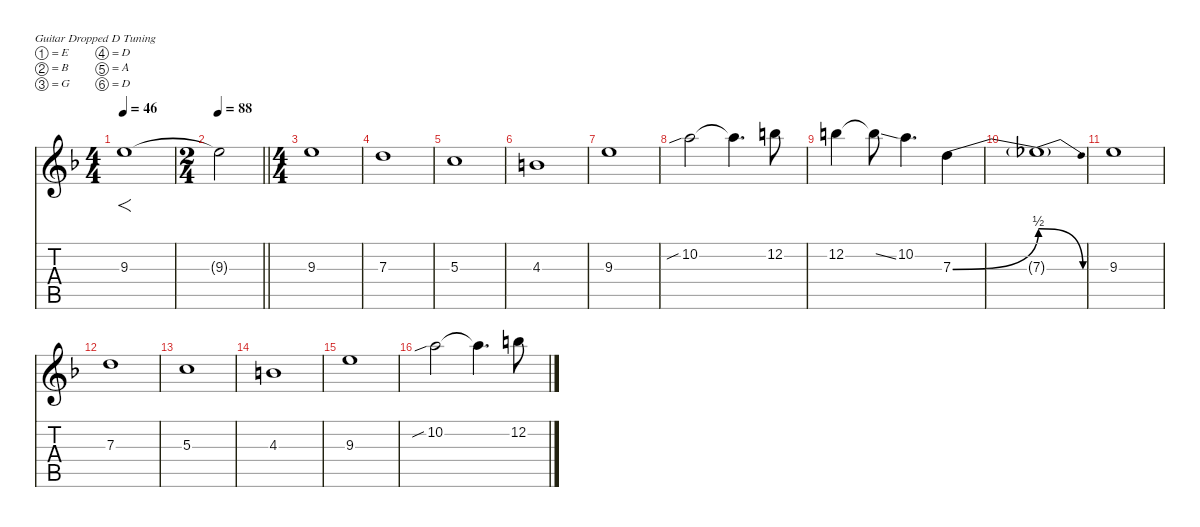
\defaultSystemsLayout 4
\hideDynamics
\bracketExtendMode nobrackets
\singleTrackTrackNamePolicy hidden
\multiTrackTrackNamePolicy hidden
\otherSystemsTrackNameOrientation horizontal
\track ("Guitar 2" "Guitar 2") {defaultSystemsLayout 8 instrument distortionguitar}
\staff {score tabs}
\tuning (E4 B3 G3 D3 A2 D2)
\ts (4 4)
\beaming (8 2 2 2 2)
\tempo 46
\clef g2
\ks dminor
9.3{acc forcenatural}.1{f dy mf instrument distortionguitar beam Down} |
\ts (2 4)
\beaming (8 2 2 2 2)
\tempo 88
\barLineRight lightlight
9.3{t acc forcenatural}.2{beam Down} |
\ts (4 4)
\beaming (8 2 2 2 2)
\tempo (89 hide)
9.3{acc forcenatural}.1{dy ff beam Down} |
\tempo (88 hide)
7.3{acc forcenatural}.1{beam Down} |
\tempo (89 hide)
5.3{acc forcenatural}.1{beam Down} |
\tempo (88 hide)
4.3{acc forcenatural}.1{beam Down} |
\tempo (89 hide)
9.3{acc forcenatural}.1{beam Down} |
\tempo (88 hide)
\tempo (89 0.992064 hide)
10.2{sib acc forcenatural}.2{dy mf beam Down} 10.2{t acc forcenatural}.4{d dy f beam Down} 12.2{acc forcenatural}.8{dy mf beam Down} |
12.2{acc forcenatural}.4{beam Down} 12.2{ss t acc forcenatural}.8{dy f beam Down} 10.2{acc forcenatural}.4{d dy mf beam Down} 7.3{be (bend 3.5999999999999996 0 49.8 2) acc forcenatural}.4{beam Down} |
\tempo (88 hide)
\tempo (89 0.984127 hide)
7.3{be (release 17.4 2 49.199999999999996 0) t}.1{dy f beam Down} |
9.3{acc forcenatural}.1{dy ff beam Down} |
\tempo (88 hide)
7.3{acc forcenatural}.1{beam Down} |
\tempo (89 hide)
5.3{acc forcenatural}.1{beam Down} |
\tempo (88 hide)
4.3{acc forcenatural}.1{beam Down} |
\tempo (89 hide)
9.3{acc forcenatural}.1{beam Down} |
\tempo (88 hide)
10.2{sib acc forcenatural}.2{dy mf beam Down} 10.2{t acc forcenatural}.4{d dy f beam Down} 12.2{acc forcenatural}.8{dy mf beam Down}
